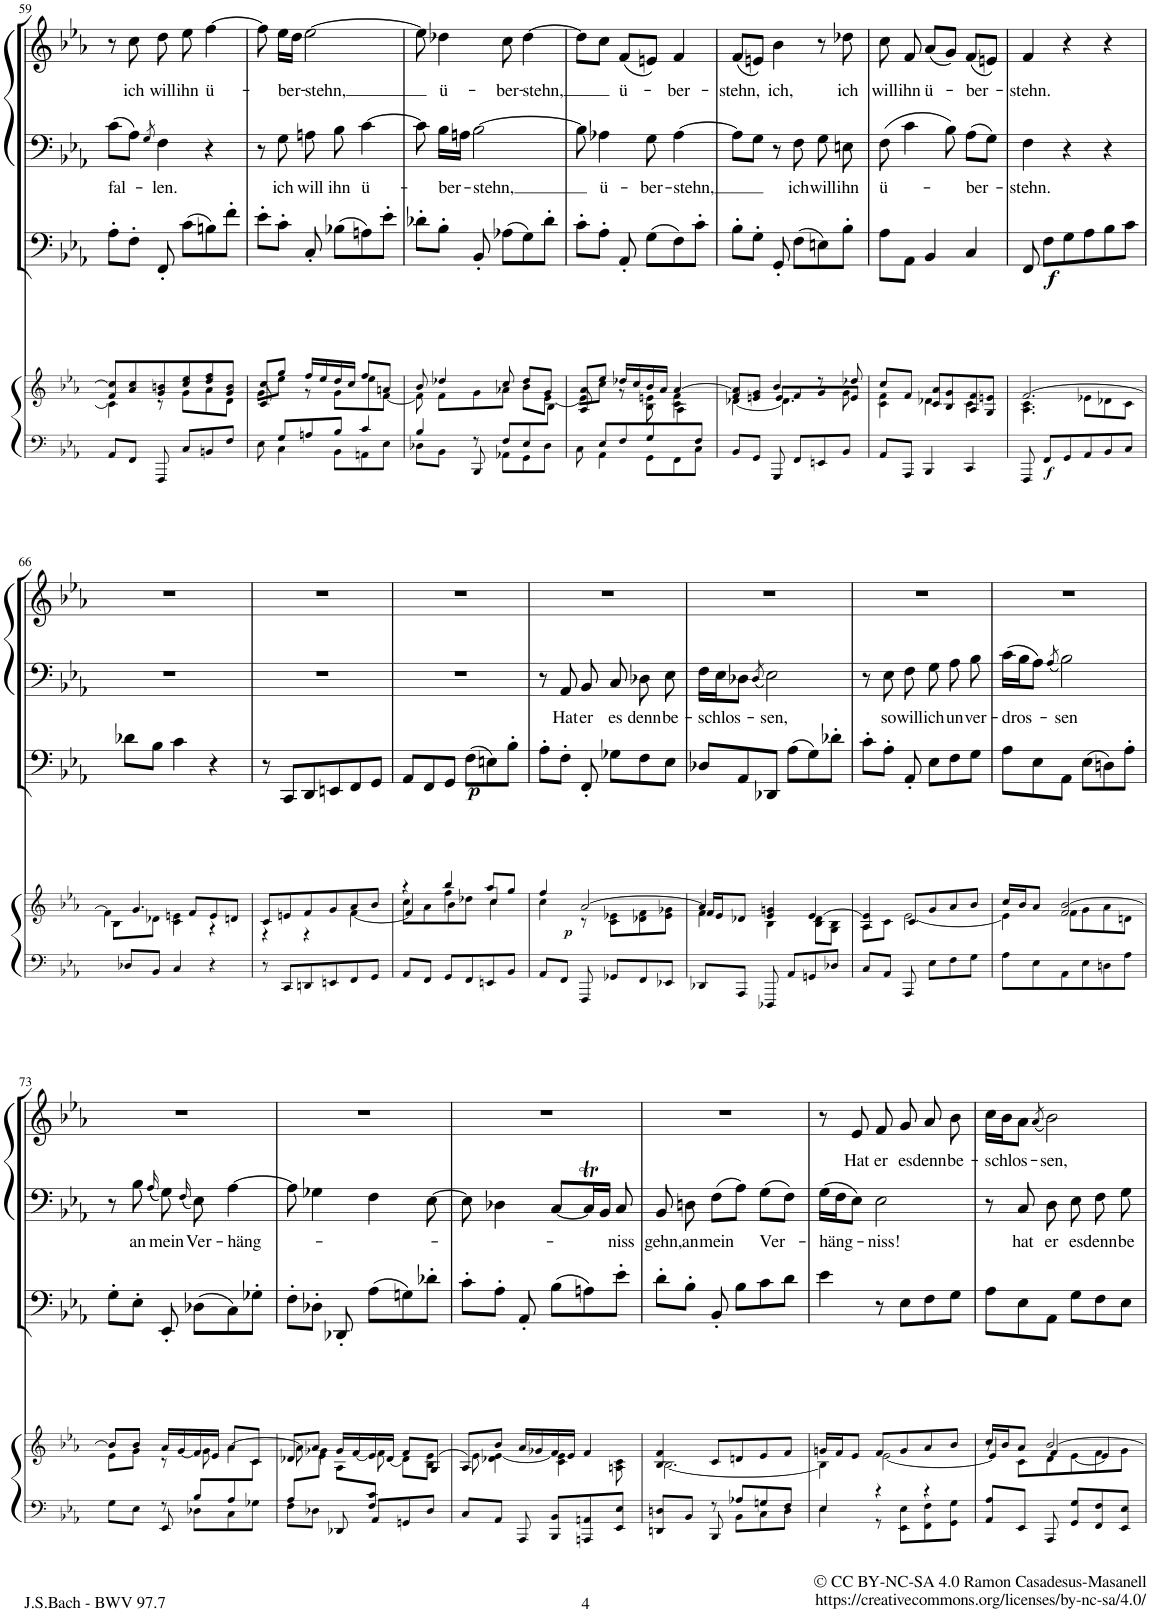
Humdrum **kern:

**kern	**kern	**kern	**kern	**text	**kern	**text
*part4	*part4	*part3	*part2	*part2	*part1	*part1
*staff5	*staff4	*staff3	*staff2	*staff2	*staff1	*staff1
*I"Piano reduction	*	*I"Organo e Continuo	*I"Basso	*	*I"Soprano	*
*I'Pno	*	*	*	*	*	*
!!LO:PB:g=z
*clefF4	*clefG2	*clefF4	*clefF4	*	*clefG2	*
*k[b-e-a-]	*k[b-e-a-]	*k[b-e-a-]	*k[b-e-a-]	*	*k[b-e-a-]	*
*M3/4	*M3/4	*M3/4	*M3/4	*	*M3/4	*
=59	=59	=59	=59	=59	=59	=59
*	*^	*	*	*	*	*
!	!	!	!	!	!LO:LY:b	!	!
8AA-/L	8f/ 8cc/]L	4c\]	8A-'\L	(8c\L	fal-	8r	.
!	!	!	!	!	!	!	!LO:LY:b
8FF/J	8a-/ 8cc/	.	8F'\J	8A-\J)	.	8cc\	ich
.	.	.	.	8qG/	.	.	.
!	!	!	!	!	!LO:LY:b	!	!LO:LY:b
8FFF/	8g/ 8bn/	8r	8FF'/	4F\	-len.	8dd\	will
!	!	!	!	!	!	!	!LO:LY:b
8C/L	8cc/ 8ee-/	8g\L	(8c\L	.	.	8ee-\	ihn
!	!	!	!	!	!	!	!LO:LY:b
8BBn/	8dd/ 8ff/	8a-\	8Bn\)	4r	.	[4ff\	ü-
8F/J	8g/ 8b/J	8d\J	8f'\J	.	.	.	.
=60	=60	=60	=60	=60	=60	=60	=60
*^	*	*^	*	*	*	*	*
8ryy	8E-\	8cc/L	8g\L	8c/	8e-'\L	8r	.	8ff\]	.
!	!	!	!	!	!	!	!LO:LY:b	!	!LO:LY:b
8G/L	4C\	8gg/J	8ee-\J	2ryy	8c'\J	8G\	ich	16ee-\LL	-ber-
.	.	.	.	.	.	.	.	16dd\JJ	.
!	!	!	!	!	!	!	!LO:LY:b	!	!LO:LY:b
8An/	.	16ff/LL	8r	.	8C'/	8An\	will	[2ee-\	-stehn,
.	.	16ee-/	.	.	.	.	.	.	.
!	!	!	!	!	!	!	!LO:LY:b	!	!
8B-/J	8BB-\L	16dd/	8g\L	.	(8B-X\L	8B-\	ihn	.	.
.	.	16cc/JJ	.	.	.	.	.	.	.
!	!	!	!	!	!	!	!LO:LY:b	!	!
4c/	8AAn\	8ff/L	8ee-\	.	8An\)	[4c\	ü-	.	.
.	8E-\J	8an/J	[8f\J	8ryy	8e-'\J	.	.	.	.
=61	=61	=61	=61	=61	=61	=61	=61	=61	=61
4B-/	8D-X\L	8b-/	8f\]	8ryy	8d-X'\L	8c\]	.	8ee-\]	.
!	!	!	!	!	!	!	!LO:LY:b	!	!LO:LY:b
*	*	*	*v	*v	*	*	*	*	*
.	8BB-\J	4dd-X/	8f\L	8B-'\J	16B-\LL	-ber-	4dd-X\	ü-
.	.	.	.	.	16An\JJ	.	.	.
!	!	!	!	!	!	!LO:LY:b	!	!
8r	8BBB-/	.	8g\	8BB-'/	[2B-\	-stehn,	.	.
!	!	!	!	!	!	!	!	!LO:LY:b
8F/L	8AA-X\L	8cc/	8a-X\J	(8A-X\L	.	.	8cc\	-ber-
!	!	!	!	!	!	!	!	!LO:LY:b
8E-/	8GG\	8dd-/L	8b-\L	8G\)	.	.	[4dd-\	-stehn,
*	*	*	*^	*	*	*	*	*
8ryy	8D-\J	8g/J	[8e-\J	8B-\J	8d-'\J	.	.	.	.
=62	=62	=62	=62	=62	=62	=62	=62	=62	=62
8ryy	8C\	8a-/L	8e-\L]	8A-/	8c'\L	8B-\]	.	8dd-\L]	.
!	!	!	!	!	!	!	!LO:LY:b	!	!
8E-/L	4AA-\	8ee-/J	8cc\J	4.ryy	8A-'\J	4A-X\	ü-	8cc\J	.
!	!	!	!	!	!	!	!	!	!LO:LY:b
8F/	.	16dd-X/LL	8r	.	8AA-'/	.	.	(8f/L	ü-
.	.	16cc/	.	.	.	.	.	.	.
!	!	!	!	!	!	!	!LO:LY:b	!	!
8G/	8GG\L	16b-/	8B-\ 8en\	.	(8G\L	8G\	-ber-	8en/J)	.
.	.	16a-/JJ	.	.	.	.	.	.	.
!	!	!	!	!	!	!	!LO:LY:b	!	!LO:LY:b
8ryy	8FF\	[4a-/	4c\ 4f\	8A-\	8F\)	[4A-\	-stehn,	4f/	-ber-
8F/J	8C\J	.	.	8ryy	8c'\J	.	.	.	.
=63	=63	=63	=63	=63	=63	=63	=63	=63	=63
!	!	!	!	!	!	!	!	!	!LO:LY:b
*v	*v	*	*	*	*	*	*	*	*
8BB-/L	8f/ 8a-/]L	[4d-X\	4ryy	8B-'\L	8A-\L]	.	(8f/L	-stehn,
8GG/J	8en/ 8g/J	.	.	8G'\J	8G\J	.	8en/J)	.
!	!	!	!	!	!	!	!	!LO:LY:b
8GGG/	4b-/	4.d-\]	8e/L	8GG'/	8r	.	4b-\	ich,
!	!	!	!	!	!	!LO:LY:b	!	!
8FF/L	.	.	8f/	(8F\L	8F\	ich	.	.
!	!	!	!	!	!	!LO:LY:b	!	!
8EEn/	8r	.	8g/	8En\)	8G\	will	8r	.
!	!	!	!	!	!	!LO:LY:b	!	!LO:LY:b
8BB-/J	8dd-X/	8g\	8e/J	8B-'\J	8En\	ihn	8dd-X\	ich
=64	=64	=64	=64	=64	=64	=64	=64	=64
!	!	!	!	!	!	!LO:LY:b	!	!LO:LY:b
*	*	*v	*v	*	*	*	*	*
8AA-/L	8cc/L	4c\ 4f\	8A-\L	(8F\	ü-	8cc\	will
!	!	!	!	!	!	!	!LO:LY:b
8AAA-/J	8f/J	.	8AA-\J	4c\	.	8f/	ihn
!	!	!	!	!	!	!	!LO:LY:b
4BBB-/	8c/ 8a-/L	4d-X\	4BB-/	.	.	(8a-/L	ü-
.	8B-/ 8g/	.	.	8B-\)	.	8g/J)	.
!	!	!	!	!	!LO:LY:b	!	!LO:LY:b
4CC/	8A-/ 8f/	4c\	4C/	(8A-\L	-ber-	(8f/L	-ber-
.	8G/ 8en/J	.	.	8G\J)	.	8en/J)	.
=65	=65	=65	=65	=65	=65	=65	=65
!	!	!	!	!	!LO:LY:b	!	!LO:LY:b
8FFF/	[2.f/	4.A-\ 4.c\	8FF/	4F\	-stehn.	4f/	-stehn.
8FF/L	.	.	8F\L	.	.	.	.
8GG/	.	.	8G\	4r	.	4r	.
8AA-/	.	8e-X\L	8A-\	.	.	.	.
8BB-/	.	8d-X\	8B-\	4r	.	4r	.
8C/J	.	8c\J	8c\J	.	.	.	.
!!LO:LB:g=z
=66	=66	=66	=66	=66	=66	=66	=66
*	*	*^	*	*	*	*	*
8D-X/L	4.g/	8B-\L	4f\]	8d-X\L	2.r	.	2.r	.
8BB-/J	.	8d-X\J	.	8B-\J	.	.	.	.
4C/	.	4c\ 4en\	2ryy	4c\	.	.	.	.
.	8f/L	.	.	.	.	.	.	.
4r	8e/	4r	.	4r	.	.	.	.
.	8dn/J	.	.	.	.	.	.	.
*	*	*v	*v	*	*	*	*	*
=67	=67	=67	=67	=67	=67	=67	=67
8r	8c/L	4r	8r	2.r	.	2.r	.
8CC/L	8en/	.	8CC/L	.	.	.	.
8DDn/	8f/	4r	8DD/	.	.	.	.
8EEn/	8g/	.	8EEn/	.	.	.	.
8FF/	8a-/	[4f\	8FF/	.	.	.	.
8GG/J	8b-/J	.	8GG/J	.	.	.	.
=68	=68	=68	=68	=68	=68	=68	=68
*	*	*^	*	*	*	*	*
8AA-/L	4r	8cc\L	4f/]	8AA-/L	2.r	.	2.r	.
8FF/J	.	8a-\	.	8FF/	.	.	.	.
8GG/L	4bb-/	8b-\	4ff\	8GG/J	.	.	.	.
8FF/	.	8dd-X\J	.	(8F\L	.	.	.	.
8EEn/	8aa-/L	4cc\	4cc/	8En\)	.	.	.	.
8BB-/J	8gg/J	.	.	8B-'\J	.	.	.	.
*	*	*v	*v	*	*	*	*	*
=69	=69	=69	=69	=69	=69	=69	=69
8AA-/L	4ff/	4cc\	8A-'\L	8r	.	2.r	.
!	!	!	!	!	!LO:LY:b	!	!
8FF/J	.	.	8F'\J	8AA-/	Hat	.	.
!	!	!	!	!	!LO:LY:b	!	!
8FFF/	[2a-/	8r	8FF'/	8BB-/	er	.	.
!	!	!	!	!	!LO:LY:b	!	!
8GG-X/L	.	8c\ 8e-X\L	8G-X\L	8C/	es	.	.
!	!	!	!	!	!LO:LY:b	!	!
8FF/	.	8d-X\ 8f\	8F\	8D-X\	denn	.	.
!	!	!	!	!	!LO:LY:b	!	!
8EE-X/J	.	8e-\ 8g-X\J	8E-\J	8E-\	be-	.	.
=70	=70	=70	=70	=70	=70	=70	=70
*	*	*^	*	*	*	*	*
!	!	!	!	!	!	!LO:LY:b	!	!
8DD-X/L	4a-/]	4f\	16f/LL	8D-X/L	16F\LL	-schlos-	2.r	.
.	.	.	16e-/J	.	16E-\J	.	.	.
8AAA-/J	.	.	8d-X/J	8AA-/	8D-X\J	.	.	.
.	.	.	.	.	(8qD-/	.	.	.
!	!	!	!	!	!	!LO:LY:b	!	!
8DDD-X/	4e-/ 4gn/	4B-\	2ryy	8DD-X/J	2E-\)	-sen,	.	.
8AA-/L	.	.	.	(8A-\L	.	.	.	.
8GGn/	[4e-/	8B-\ 8d-\L	.	8G\)	.	.	.	.
8D-X/J	.	8G\ 8B-\J	.	8d-X'\J	.	.	.	.
*	*	*v	*v	*	*	*	*	*
=71	=71	=71	=71	=71	=71	=71	=71
8C/L	4A-/ 4e-/]	8A-\L	8c'\L	8r	.	2.r	.
!	!	!	!	!	!LO:LY:b	!	!
8AA-/J	.	8c\J	8A-'\J	8E-\	so	.	.
!	!	!	!	!	!LO:LY:b	!	!
8AAA-/	8c/L	[2e-\	8AA-'/	8F\	will	.	.
!	!	!	!	!	!LO:LY:b	!	!
8E-\L	8g/	.	8E-\L	8G\	ich	.	.
!	!	!	!	!	!LO:LY:b	!	!
8F\	8a-/	.	8F\	8A-\	un-	.	.
!	!	!	!	!	!LO:LY:b	!	!
8G\J	8b-/J	.	8G\J	8B-\	-ver-	.	.
=72	=72	=72	=72	=72	=72	=72	=72
!	!	!	!	!	!LO:LY:b	!	!
8A-\L	16cc/LL	4e-\]	8A-\L	(16c\LL	-dros-	2.r	.
.	16b-/J	.	.	16B-\J	.	.	.
8E-\	8a-/J	.	8E-\	8A-\J)	.	.	.
.	.	.	.	(8qA-/	.	.	.
!	!	!	!	!	!LO:LY:b	!	!
8AA-\	2f/ [2b-/	8f\L	8AA-\J	2B-\)	-sen	.	.
8E-\	.	8g\	(8E-\L	.	.	.	.
8Dn\	.	8a-\	8Dn\)	.	.	.	.
8A-\J	.	8dn\J	8A-'\J	.	.	.	.
!!LO:LB:g=z
=73	=73	=73	=73	=73	=73	=73	=73
*^	*	*^	*	*	*	*	*
4ryy	8G\L	8b-/L]	8e-\L	8ryy	8G'\L	8r	.	2.r	.
!	!	!	!	!	!	!	!LO:LY:b	!	!
*	*	*	*v	*v	*	*	*	*	*
.	8E-\J	8b-/J	8g\J	8E-'\J	8B-\	an-	.	.
.	.	.	.	.	(16qA-/	.	.	.
!	!	!	!	!	!	!LO:LY:b	!	!
8r	8EE-/	16a-/LL	8r	8EE-'/	8G\)	-mein	.	.
.	.	[<16g/	.	.	.	.	.	.
.	.	.	.	.	(16qF/	.	.	.
!	!	!	!	!	!	!LO:LY:b	!	!
8B-/L	8D-X\L	16f/	8g\]	(8D-X\L	8E-\)	Ver-	.	.
.	.	16e-/JJ	.	.	.	.	.	.
!	!	!	!	!	!	!LO:LY:b	!	!
8A-/	8C\	8a-/L	[>4a-\	8C\)	[4A-\	-häng-	.	.
*	*	*	*^	*	*	*	*	*
8ryy	8G-X\J	8c/J	.	8c\J	8G-X'\J	.	.	.	.
=74	=74	=74	=74	=74	=74	=74	=74	=74	=74
8A-/L	8F\L	8d-X/L	8a-\]	8ryy	8F'\L	8A-\]	.	2.r	.
4ryy	8D-X\J	8a-/J	4g-X\	8e-\J	8D-X'\J	4G-X\	.	.	.
.	8DD-X/	16g-/LL	.	8A-\L	8DD-X'/	.	.	.	.
.	.	[<16f/	.	.	.	.	.	.	.
8F/ 8c/J	8AA-/L	16e-/	8f\]	4.ryy	(8A-\L	4F\	.	.	.
.	.	[<16d-/JJ	.	.	.	.	.	.	.
4ryy	8GGn/	8f/L	8d-\L]	.	8Gn\)	.	.	.	.
.	8D-/J	8G/J	8B-\ [>8e-\J	.	8d-X'\J	[8E-\	.	.	.
*v	*v	*	*	*	*	*	*	*	*
*	*	*v	*v	*	*	*	*	*
=75	=75	=75	=75	=75	=75	=75	=75
8C/L	8A-/L	8e-\]	8c'\L	8E-\]	.	2.r	.
8AA-/J	8b-/J	4d-X\ [4e-\	8A-'\J	4D-X\	.	.	.
8AAA-/	16a-/LL	.	8AA-'/	.	.	.	.
.	16g-X/	.	.	.	.	.	.
8BBB-/ 8BB-/L	16f/	4c\ 4e-\]	(8B-\L	[8C/L	.	.	.
.	16e-/JJ	.	.	.	.	.	.
8AAAn/ 8AAn/	4f/	.	8An\)	16CT/L]	.	.	.
.	.	.	.	16BB-/JJ	.	.	.
!	!	!	!	!	!LO:LY:b	!	!
8EE-/ 8E-/J	.	8An\ 8c\	8e-'\J	8C/	-niss	.	.
=76	=76	=76	=76	=76	=76	=76	=76
*^	*	*	*	*	*	*	*
!	!	!	!	!	!	!LO:LY:b	!	!
4ryy	8DDn/ 8Dn/L	4B-/ 4f/	[2.B-\	8d'\L	8BB-/	gehn,	2.r	.
!	!	!	!	!	!	!LO:LY:b	!	!
.	8BB-/J	.	.	8B-'\J	8Dn\	an	.	.
!	!	!	!	!	!	!LO:LY:b	!	!
8r	8BBB-/	8c/L	.	8BB-'/	(8F\L	mein	.	.
8A-X/L	8BB-\L	8dn/	.	8B-\L	8A-\J)	.	.	.
!	!	!	!	!	!	!LO:LY:b	!	!
8Gn/	8C\	8e-/	.	8c\	(8G\L	Ver-	.	.
8F/J	8D\J	8f/J	.	8d\J	8F\J)	.	.	.
=77	=77	=77	=77	=77	=77	=77	=77	=77
!	!	!	!	!	!	!LO:LY:b	!	!
4E-/	4E-\	16gn/LL	4B-\]	4e-\	(16G\LL	-häng-	8r	.
.	.	16f/J	.	.	16F\J	.	.	.
!	!	!	!	!	!	!	!	!LO:LY:b
.	.	8e-/J	.	.	8E-\J)	.	8e-/	Hat
!	!	!	!	!	!	!LO:LY:b	!	!LO:LY:b
4r	8r	8f/L	[2e-\	8r	2E-\	-niss!	8f/	er
!	!	!	!	!	!	!	!	!LO:LY:b
.	8EE-\ 8E-\L	8g/	.	8E-\L	.	.	8g/	es
!	!	!	!	!	!	!	!	!LO:LY:b
4r	8FF\ 8F\	8a-/	.	8F\	.	.	8a-/	denn
!	!	!	!	!	!	!	!	!LO:LY:b
.	8GG\ 8G\J	8b-/J	.	8G\J	.	.	8b-\	be-
=78	=78	=78	=78	=78	=78	=78	=78	=78
*	*	*	*^	*	*	*	*	*
!	!	!	!	!	!	!	!	!	!LO:LY:b
*v	*v	*	*	*	*	*	*	*	*
8AA-/ 8A-/L	16cc/LL	8r	4e-/]	8A-\L	8r	.	16cc\LL	-schlos-
.	16b-/J	.	.	.	.	.	16b-\J	.
!	!	!	!	!	!	!LO:LY:b	!	!
8EE-/J	8a-/J	8c\L	.	8E-\	8C/	hat	8a-\J	.
.	.	.	.	.	.	.	(8qa-/	.
!	!	!	!	!	!	!LO:LY:b	!	!LO:LY:b
8AAA-/	[2b-/	8d\	4f/	8AA-\J	8D\	er	2b-\)	-sen,
!	!	!	!	!	!	!LO:LY:b	!	!
8GG/ 8G/L	.	[8e-\	.	8G\L	8E-\	es	.	.
!	!	!	!	!	!	!LO:LY:b	!	!
8FF/ 8F/	.	8f\	4e-/]	8F\	8F\	denn	.	.
!	!	!	!	!	!	!LO:LY:b	!	!
8EE-/ 8E-/J	.	8g\J	.	8E-\J	8G\	be	.	.
*	*v	*v	*v	*	*	*	*	*
=	=	=	=	=	=	=
*-	*-	*-	*-	*-	*-	*-
